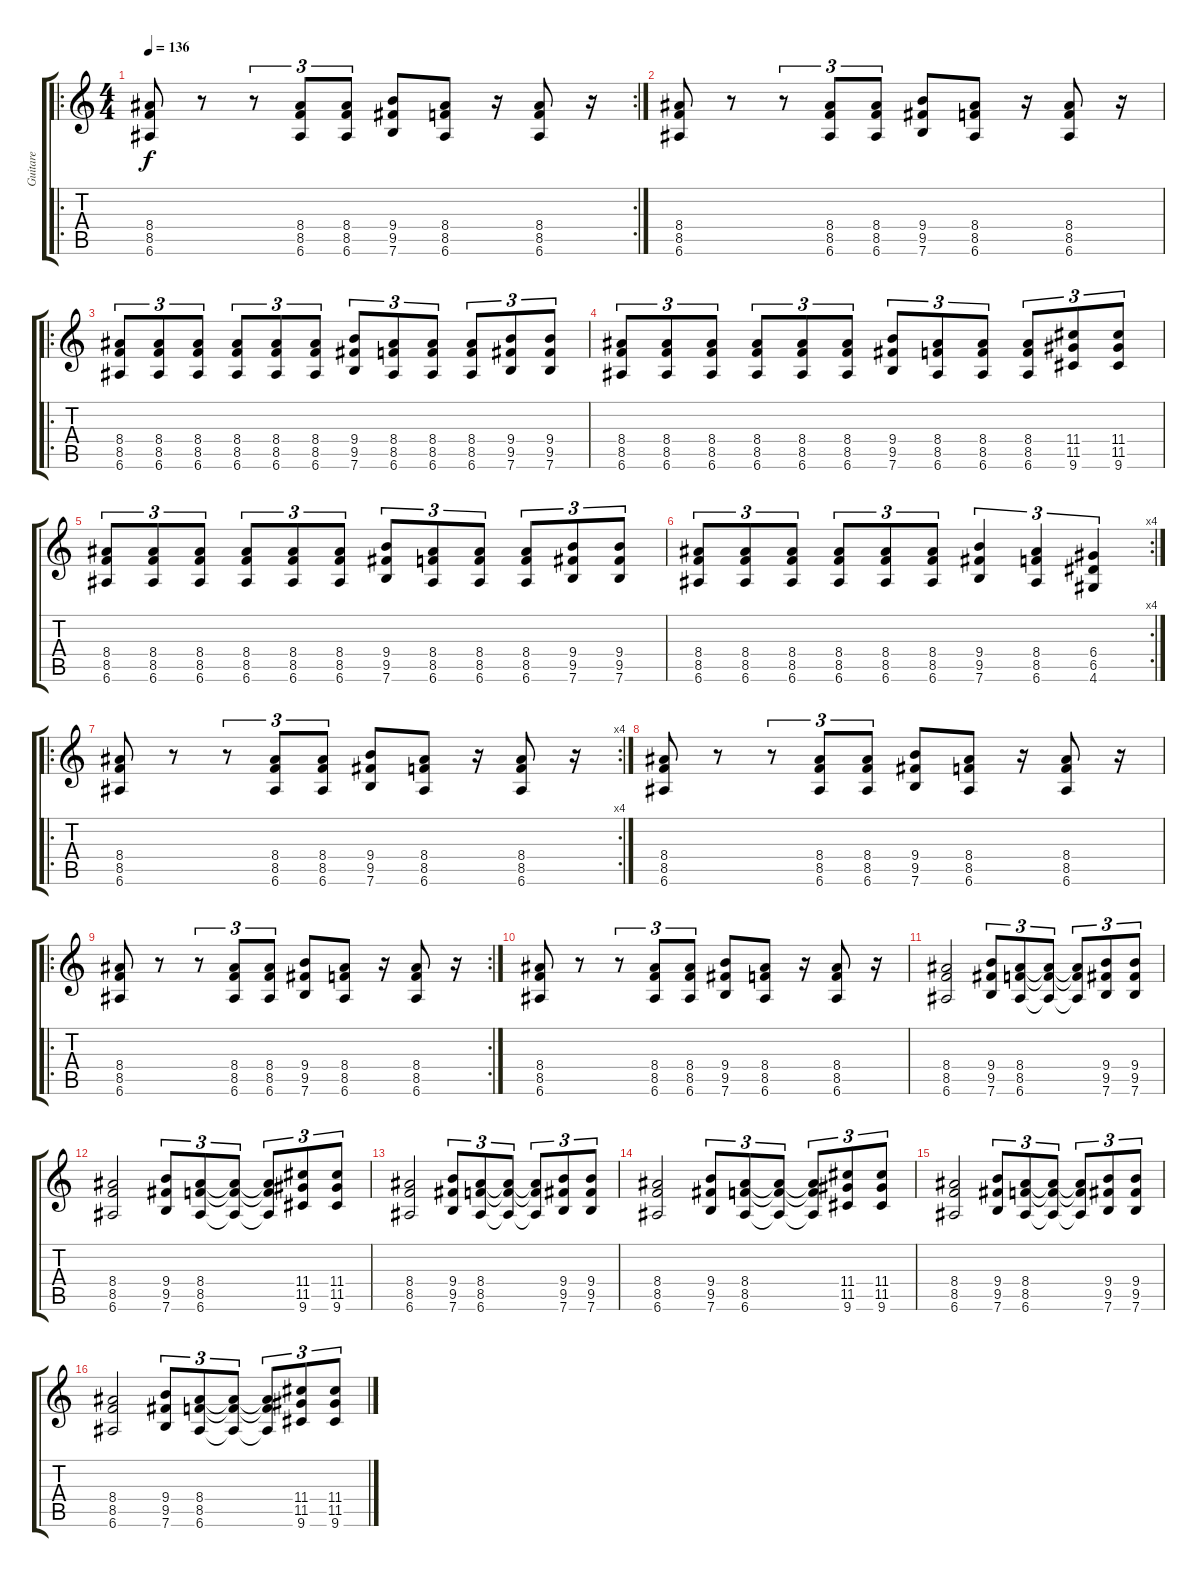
\track ("Guitare" "Guitare") {instrument distortionguitar}
\staff {score tabs}
\tuning (E4 B3 G3 D3 A2 E2) {hide}
\ro
\rc 2
\ts (4 4)
\tempo 136
\clef g2
\ks c
(8.4 8.5 6.6).8{dy f} r.8 r.8{tu (3 2)} (8.4 8.5 6.6).8{tu (3 2)} (8.4 8.5 6.6).8{tu (3 2)} (9.4 9.5 7.6).8 (8.4 8.5 6.6).8 r.16 (8.4 8.5 6.6).8 r.16 |
(8.4 8.5 6.6).8 r.8 r.8{tu (3 2)} (8.4 8.5 6.6).8{tu (3 2)} (8.4 8.5 6.6).8{tu (3 2)} (9.4 9.5 7.6).8 (8.4 8.5 6.6).8 r.16 (8.4 8.5 6.6).8 r.16 |
\ro
(8.4 8.5 6.6).8{tu (3 2)} (8.4 8.5 6.6).8{tu (3 2)} (8.4 8.5 6.6).8{tu (3 2)} (8.4 8.5 6.6).8{tu (3 2)} (8.4 8.5 6.6).8{tu (3 2)} (8.4 8.5 6.6).8{tu (3 2)} (9.4 9.5 7.6).8{tu (3 2)} (8.4 8.5 6.6).8{tu (3 2)} (8.4 8.5 6.6).8{tu (3 2)} (8.4 8.5 6.6).8{tu (3 2)} (9.4 9.5 7.6).8{tu (3 2)} (9.4 9.5 7.6).8{tu (3 2)} |
(8.4 8.5 6.6).8{tu (3 2)} (8.4 8.5 6.6).8{tu (3 2)} (8.4 8.5 6.6).8{tu (3 2)} (8.4 8.5 6.6).8{tu (3 2)} (8.4 8.5 6.6).8{tu (3 2)} (8.4 8.5 6.6).8{tu (3 2)} (9.4 9.5 7.6).8{tu (3 2)} (8.4 8.5 6.6).8{tu (3 2)} (8.4 8.5 6.6).8{tu (3 2)} (8.4 8.5 6.6).8{tu (3 2)} (11.4 11.5 9.6).8{tu (3 2)} (11.4 11.5 9.6).8{tu (3 2)} |
(8.4 8.5 6.6).8{tu (3 2)} (8.4 8.5 6.6).8{tu (3 2)} (8.4 8.5 6.6).8{tu (3 2)} (8.4 8.5 6.6).8{tu (3 2)} (8.4 8.5 6.6).8{tu (3 2)} (8.4 8.5 6.6).8{tu (3 2)} (9.4 9.5 7.6).8{tu (3 2)} (8.4 8.5 6.6).8{tu (3 2)} (8.4 8.5 6.6).8{tu (3 2)} (8.4 8.5 6.6).8{tu (3 2)} (9.4 9.5 7.6).8{tu (3 2)} (9.4 9.5 7.6).8{tu (3 2)} |
\rc 4
(8.4 8.5 6.6).8{tu (3 2)} (8.4 8.5 6.6).8{tu (3 2)} (8.4 8.5 6.6).8{tu (3 2)} (8.4 8.5 6.6).8{tu (3 2)} (8.4 8.5 6.6).8{tu (3 2)} (8.4 8.5 6.6).8{tu (3 2)} (9.4 9.5 7.6).4{tu (3 2)} (8.4 8.5 6.6).4{tu (3 2)} (6.4 6.5 4.6).4{tu (3 2)} |
\ro
\rc 4
(8.4 8.5 6.6).8 r.8 r.8{tu (3 2)} (8.4 8.5 6.6).8{tu (3 2)} (8.4 8.5 6.6).8{tu (3 2)} (9.4 9.5 7.6).8 (8.4 8.5 6.6).8 r.16 (8.4 8.5 6.6).8 r.16 |
(8.4 8.5 6.6).8 r.8 r.8{tu (3 2)} (8.4 8.5 6.6).8{tu (3 2)} (8.4 8.5 6.6).8{tu (3 2)} (9.4 9.5 7.6).8 (8.4 8.5 6.6).8 r.16 (8.4 8.5 6.6).8 r.16 |
\ro
\rc 2
(8.4 8.5 6.6).8 r.8 r.8{tu (3 2)} (8.4 8.5 6.6).8{tu (3 2)} (8.4 8.5 6.6).8{tu (3 2)} (9.4 9.5 7.6).8 (8.4 8.5 6.6).8 r.16 (8.4 8.5 6.6).8 r.16 |
(8.4 8.5 6.6).8 r.8 r.8{tu (3 2)} (8.4 8.5 6.6).8{tu (3 2)} (8.4 8.5 6.6).8{tu (3 2)} (9.4 9.5 7.6).8 (8.4 8.5 6.6).8 r.16 (8.4 8.5 6.6).8 r.16 |
(8.4 8.5 6.6).2 (9.4 9.5 7.6).8{tu (3 2)} (8.4 8.5 6.6).8{tu (3 2)} (8.4{t} 8.5{t} 6.6{t}).8{tu (3 2)} (8.4{t} 8.5{t} 6.6{t}).8{tu (3 2)} (9.4 9.5 7.6).8{tu (3 2)} (9.4 9.5 7.6).8{tu (3 2)} |
(8.4 8.5 6.6).2 (9.4 9.5 7.6).8{tu (3 2)} (8.4 8.5 6.6).8{tu (3 2)} (8.4{t} 8.5{t} 6.6{t}).8{tu (3 2)} (8.4{t} 8.5{t} 6.6{t}).8{tu (3 2)} (11.4 11.5 9.6).8{tu (3 2)} (11.4 11.5 9.6).8{tu (3 2)} |
(8.4 8.5 6.6).2 (9.4 9.5 7.6).8{tu (3 2)} (8.4 8.5 6.6).8{tu (3 2)} (8.4{t} 8.5{t} 6.6{t}).8{tu (3 2)} (8.4{t} 8.5{t} 6.6{t}).8{tu (3 2)} (9.4 9.5 7.6).8{tu (3 2)} (9.4 9.5 7.6).8{tu (3 2)} |
(8.4 8.5 6.6).2 (9.4 9.5 7.6).8{tu (3 2)} (8.4 8.5 6.6).8{tu (3 2)} (8.4{t} 8.5{t} 6.6{t}).8{tu (3 2)} (8.4{t} 8.5{t} 6.6{t}).8{tu (3 2)} (11.4 11.5 9.6).8{tu (3 2)} (11.4 11.5 9.6).8{tu (3 2)} |
(8.4 8.5 6.6).2 (9.4 9.5 7.6).8{tu (3 2)} (8.4 8.5 6.6).8{tu (3 2)} (8.4{t} 8.5{t} 6.6{t}).8{tu (3 2)} (8.4{t} 8.5{t} 6.6{t}).8{tu (3 2)} (9.4 9.5 7.6).8{tu (3 2)} (9.4 9.5 7.6).8{tu (3 2)} |
(8.4 8.5 6.6).2 (9.4 9.5 7.6).8{tu (3 2)} (8.4 8.5 6.6).8{tu (3 2)} (8.4{t} 8.5{t} 6.6{t}).8{tu (3 2)} (8.4{t} 8.5{t} 6.6{t}).8{tu (3 2)} (11.4 11.5 9.6).8{tu (3 2)} (11.4 11.5 9.6).8{tu (3 2)}
